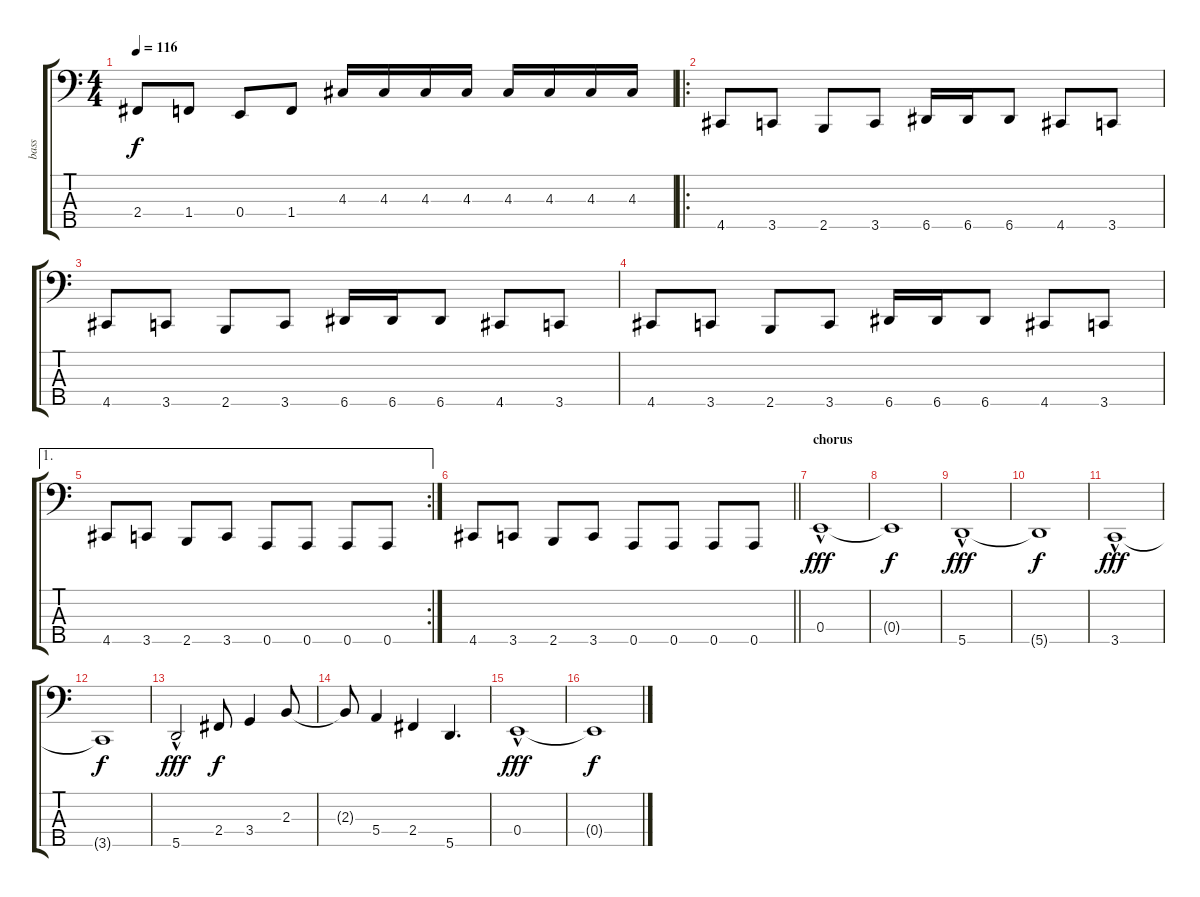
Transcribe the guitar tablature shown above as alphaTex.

\track ("bass" "bass") {instrument electricbasspick}
\staff {score tabs}
\tuning (G2 D2 A1 E1 A0) {hide}
\ts (4 4)
\tempo 116
\clef f4
\ks c
2.4.8{dy f} 1.4.8 0.4.8 1.4.8 4.3.16 4.3.16 4.3.16 4.3.16 4.3.16 4.3.16 4.3.16 4.3.16 |
\ro
4.5.8 3.5.8 2.5.8 3.5.8 6.5.16 6.5.16 6.5.8 4.5.8 3.5.8 |
4.5.8 3.5.8 2.5.8 3.5.8 6.5.16 6.5.16 6.5.8 4.5.8 3.5.8 |
4.5.8 3.5.8 2.5.8 3.5.8 6.5.16 6.5.16 6.5.8 4.5.8 3.5.8 |
\ae 1
\rc 2
4.5.8 3.5.8 2.5.8 3.5.8 0.5.8 0.5.8 0.5.8 0.5.8 |
\barLineRight lightlight
4.5.8 3.5.8 2.5.8 3.5.8 0.5.8 0.5.8 0.5.8 0.5.8 |
\section ("" "chorus")
0.4{hac}.1{dy fff} |
0.4{t}.1{dy f} |
5.5{hac}.1{dy fff} |
5.5{t}.1{dy f} |
3.5{hac}.1{dy fff} |
3.5{t}.1{dy f} |
5.5{hac}.2{dy fff} 2.4.8{dy f} 3.4.4 2.3.8 |
2.3{t}.8 5.4.4 2.4.4 5.5.4{d} |
0.4{hac}.1{dy fff} |
0.4{t}.1{dy f}
